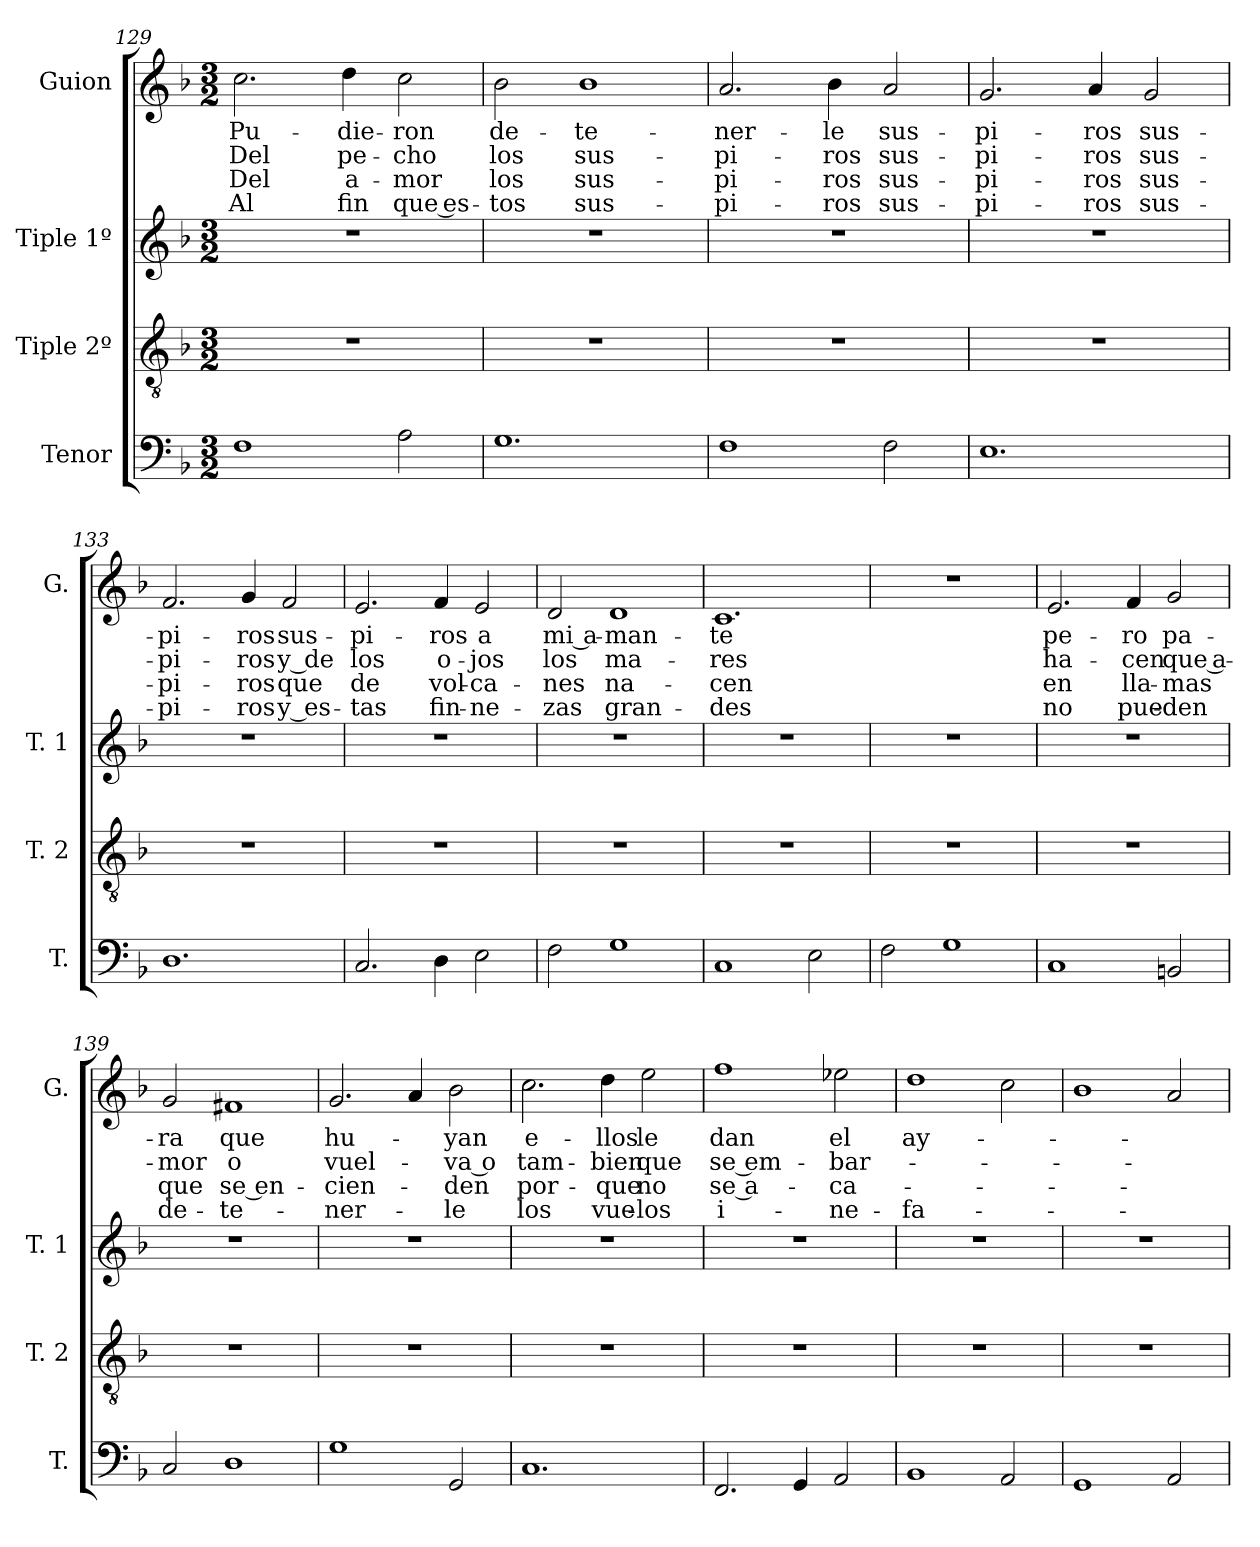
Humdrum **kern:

**kern	**kern	**kern	**kern	**text	**text	**text	**text
*part4	*part3	*part2	*part1	*part1	*part1	*part1	*part1
*staff4	*staff3	*staff2	*staff1	*staff1	*staff1	*staff1	*staff1
*I"Tenor	*I"Tiple 2º	*I"Tiple 1º	*I"Guion	*	*	*	*
*I'T.	*I'T. 2	*I'T. 1	*I'G.	*	*	*	*
!!LO:LB:g=z
*clefF4	*clefGv2	*clefG2	*clefG2	*	*	*	*
*k[b-]	*k[b-]	*k[b-]	*k[b-]	*	*	*	*
*M3/2	*M3/2	*M3/2	*M3/2	*	*	*	*
=129	=129	=129	=129	=129	=129	=129	=129
1F	1.r	1.r	2.cc	Pu-	Del	Del	Al
.	.	.	4dd	-die-	pe-	a-	fin
2A	.	.	2cc	-ron	-cho	-mor	que es-
=130	=130	=130	=130	=130	=130	=130	=130
1.G	1.r	1.r	2b-	de-	los	los	-tos
.	.	.	1b-	-te-	sus-	sus-	sus-
=131	=131	=131	=131	=131	=131	=131	=131
1F	1.r	1.r	2.a	-ner-	-pi-	-pi-	-pi-
.	.	.	4b-	-le	-ros	-ros	-ros
2F	.	.	2a	sus-	sus-	sus-	sus-
=132	=132	=132	=132	=132	=132	=132	=132
1.E	1.r	1.r	2.g	-pi-	-pi-	-pi-	-pi-
.	.	.	4a	-ros	-ros	-ros	-ros
.	.	.	2g	sus-	sus-	sus-	sus-
=133	=133	=133	=133	=133	=133	=133	=133
1.D	1.r	1.r	2.f	-pi-	-pi-	-pi-	-pi-
.	.	.	4g	-ros	-ros	-ros	-ros
.	.	.	2f	sus-	y de	que	y es-
=134	=134	=134	=134	=134	=134	=134	=134
2.C	1.r	1.r	2.e	-pi-	los	de	-tas
4D	.	.	4f	-ros	o-	vol-	fin-
2E	.	.	2e	a	-jos	-ca-	-ne-
=135	=135	=135	=135	=135	=135	=135	=135
2F	1.r	1.r	2d	mi a-	los	-nes	-zas
1G	.	.	1d	-man-	ma-	na-	gran-
=136	=136	=136	=136	=136	=136	=136	=136
1C	1.r	1.r	1.c	-te	-res	-cen	-des
2E	.	.	.	.	.	.	.
=137	=137	=137	=137	=137	=137	=137	=137
2F	1.r	1.r	1.r	.	.	.	.
1G	.	.	.	.	.	.	.
=138	=138	=138	=138	=138	=138	=138	=138
1C	1.r	1.r	2.e	pe-	ha-	en	no
.	.	.	4f	-ro	-cen	lla-	pue-
2BBn	.	.	2g	pa-	que a-	-mas	-den
=139	=139	=139	=139	=139	=139	=139	=139
2C	1.r	1.r	2g	-ra	-mor	que	de-
1D	.	.	1f#X	que	o	se en-	-te-
=140	=140	=140	=140	=140	=140	=140	=140
1G	1.r	1.r	2.g	hu-	vuel-	-cien-	-ner-
.	.	.	4a	.	.	.	.
2GG	.	.	2b-	-yan	-va o	-den	-le
=141	=141	=141	=141	=141	=141	=141	=141
1.C	1.r	1.r	2.cc	e-	tam-	por-	los
.	.	.	4dd	-llos	-bien	-que	vue-
.	.	.	2ee	le	que	no	-los
=142	=142	=142	=142	=142	=142	=142	=142
2.FF	1.r	1.r	1ff	dan	se em-	se a-	i-
4GG	.	.	.	.	.	.	.
2AA	.	.	2ee-X	el	-bar-	-ca-	-ne-
=143	=143	=143	=143	=143	=143	=143	=143
1BB-	1.r	1.r	1dd	ay-	.	.	-fa-
2AA	.	.	2cc	.	.	.	.
=144	=144	=144	=144	=144	=144	=144	=144
1GG	1.r	1.r	1b-	.	.	.	.
2AA	.	.	2a	.	.	.	.
=	=	=	=	=	=	=	=
*-	*-	*-	*-	*-	*-	*-	*-
